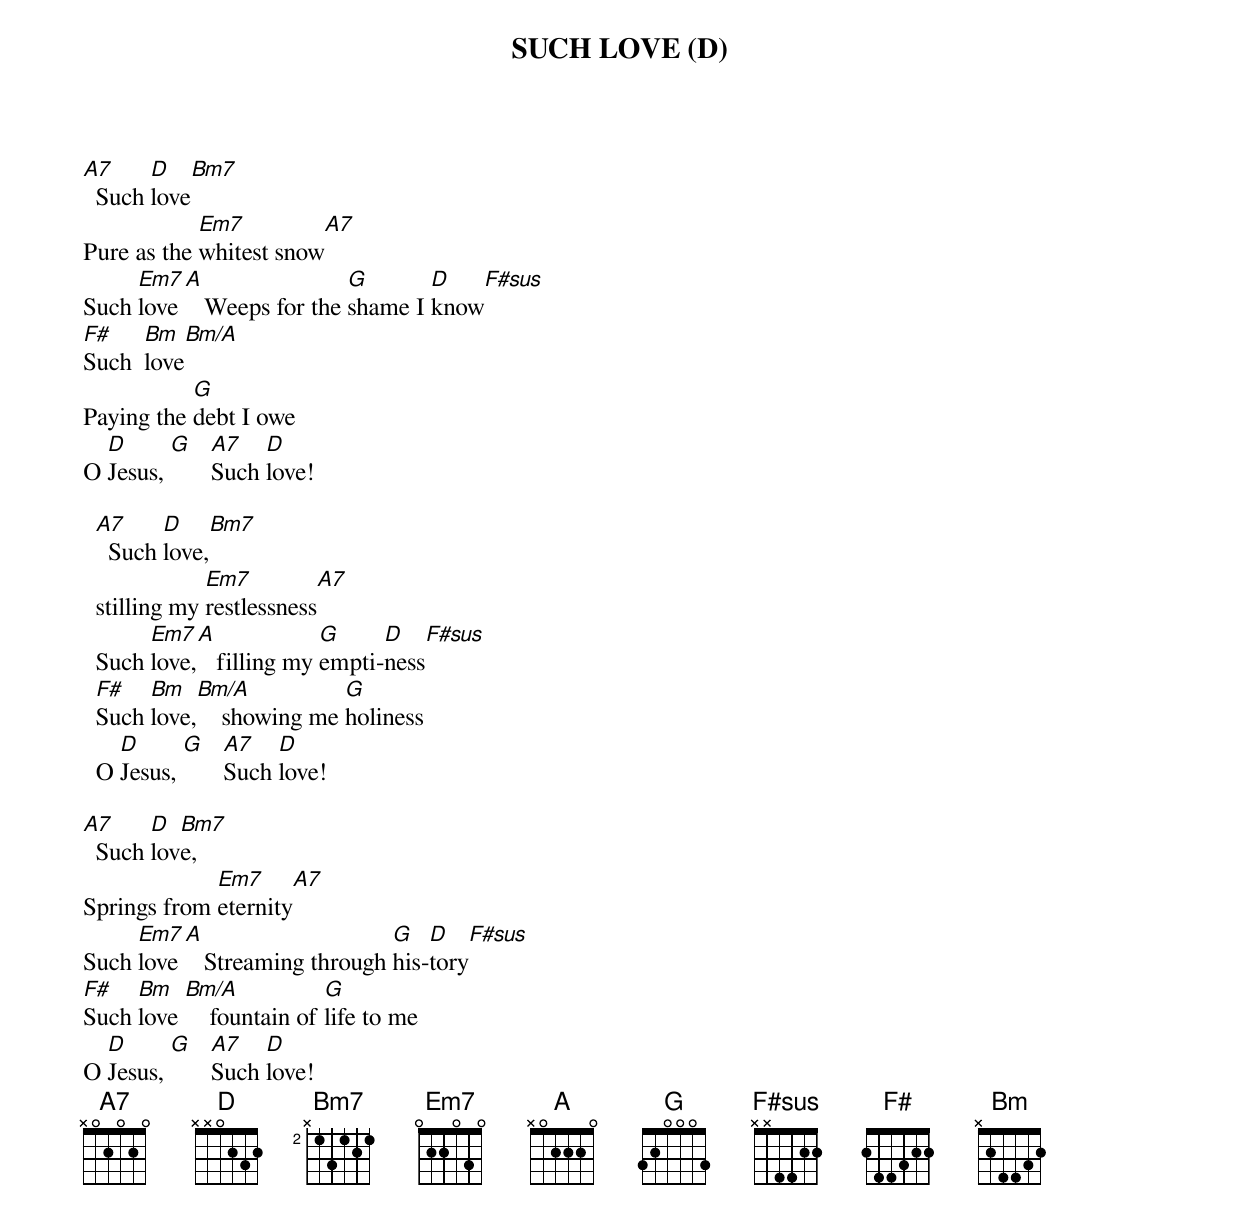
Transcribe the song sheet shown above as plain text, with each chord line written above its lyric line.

SUCH LOVE (D)

A7     D    Bm7
  Such love
            Em7          A7
Pure as the whitest snow
     Em7  A                G       D    F#sus
Such love    Weeps for the shame I know
F#    Bm   Bm/A
Such  love
           G
Paying the debt I owe
  D      G  A7   D
O Jesus,    Such love!

  A7     D     Bm7
    Such love,
              Em7         A7
  stilling my restlessness
       Em7  A             G     D   F#sus
  Such love,   filling my empti-ness
  F#   Bm   Bm/A           G
  Such love,    showing me holiness
    D      G  A7   D
  O Jesus,    Such love!

A7     D  Bm7
  Such love,
             Em7     A7
Springs from eternity
     Em7  A                    G   D   F#sus
Such love    Streaming through his-tory
F#   Bm   Bm/A            G
Such love     fountain of life to me
  D      G  A7   D
O Jesus,    Such love!
